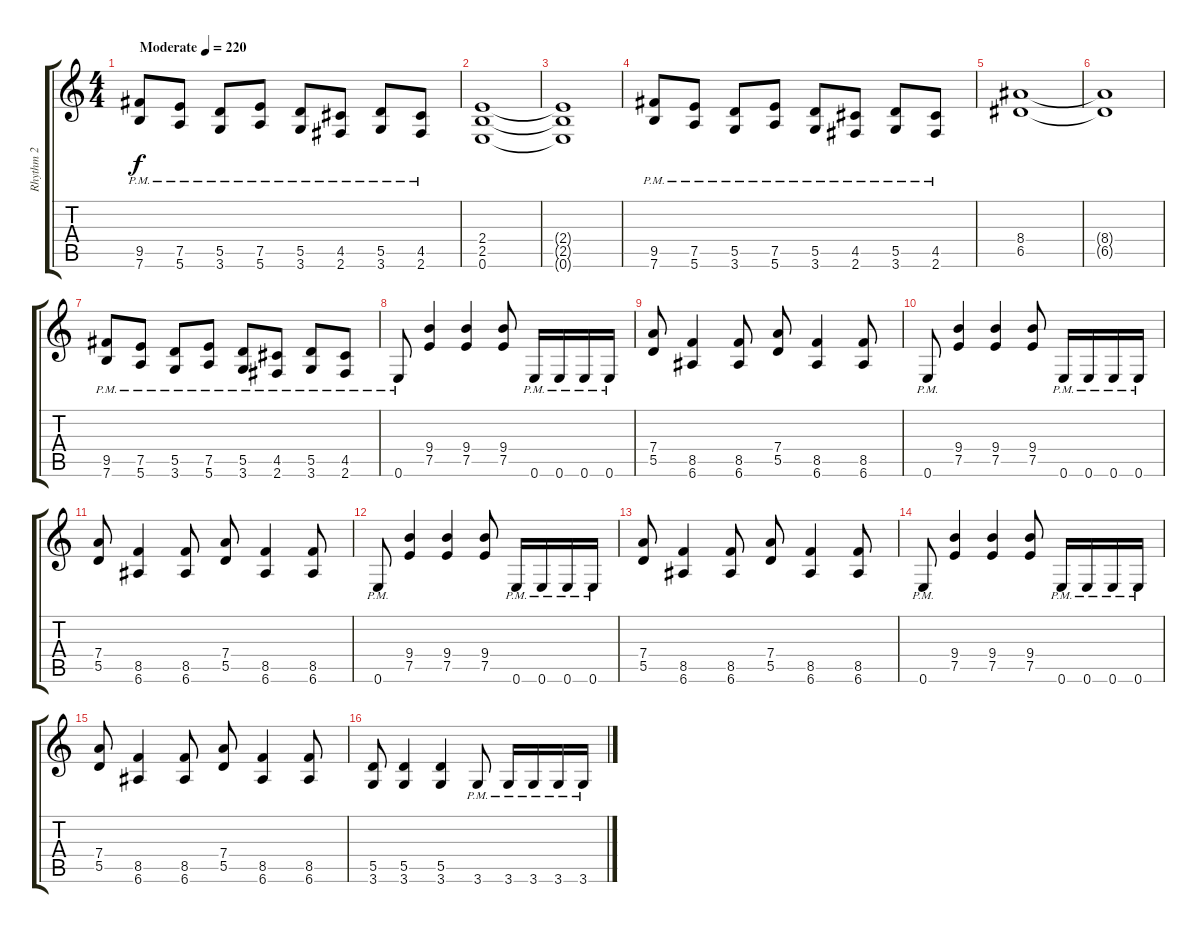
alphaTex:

\track ("Rhythm 2" "Rhythm 2") {instrument distortionguitar}
\staff {score tabs}
\tuning (E4 B3 G3 D3 A2 E2) {hide}
\ts (4 4)
\tempo (220 "Moderate")
\clef g2
\ks c
(9.5{pm} 7.6{pm}).8{dy f instrument distortionguitar} (7.5{pm} 5.6{pm}).8 (5.5{pm} 3.6{pm}).8 (7.5{pm} 5.6{pm}).8 (5.5{pm} 3.6{pm}).8 (4.5{pm} 2.6{pm}).8 (5.5{pm} 3.6{pm}).8 (4.5{pm} 2.6{pm}).8 |
(2.4 2.5 0.6).1 |
(2.4{t} 2.5{t} 0.6{t}).1 |
(9.5{pm} 7.6{pm}).8 (7.5{pm} 5.6{pm}).8 (5.5{pm} 3.6{pm}).8 (7.5{pm} 5.6{pm}).8 (5.5{pm} 3.6{pm}).8 (4.5{pm} 2.6{pm}).8 (5.5{pm} 3.6{pm}).8 (4.5{pm} 2.6{pm}).8 |
(8.4 6.5).1 |
(8.4{t} 6.5{t}).1 |
(9.5{pm} 7.6{pm}).8 (7.5{pm} 5.6{pm}).8 (5.5{pm} 3.6{pm}).8 (7.5{pm} 5.6{pm}).8 (5.5{pm} 3.6{pm}).8 (4.5{pm} 2.6{pm}).8 (5.5{pm} 3.6{pm}).8 (4.5{pm} 2.6{pm}).8 |
0.6{pm}.8 (9.4 7.5).4 (9.4 7.5).4 (9.4 7.5).8 0.6{pm}.16 0.6{pm}.16 0.6{pm}.16 0.6{pm}.16 |
(7.4 5.5).8 (8.5 6.6).4 (8.5 6.6).8 (7.4 5.5).8 (8.5 6.6).4 (8.5 6.6).8 |
0.6{pm}.8 (9.4 7.5).4 (9.4 7.5).4 (9.4 7.5).8 0.6{pm}.16 0.6{pm}.16 0.6{pm}.16 0.6{pm}.16 |
(7.4 5.5).8 (8.5 6.6).4 (8.5 6.6).8 (7.4 5.5).8 (8.5 6.6).4 (8.5 6.6).8 |
0.6{pm}.8 (9.4 7.5).4 (9.4 7.5).4 (9.4 7.5).8 0.6{pm}.16 0.6{pm}.16 0.6{pm}.16 0.6{pm}.16 |
(7.4 5.5).8 (8.5 6.6).4 (8.5 6.6).8 (7.4 5.5).8 (8.5 6.6).4 (8.5 6.6).8 |
0.6{pm}.8 (9.4 7.5).4 (9.4 7.5).4 (9.4 7.5).8 0.6{pm}.16 0.6{pm}.16 0.6{pm}.16 0.6{pm}.16 |
(7.4 5.5).8 (8.5 6.6).4 (8.5 6.6).8 (7.4 5.5).8 (8.5 6.6).4 (8.5 6.6).8 |
(5.5 3.6).8 (5.5 3.6).4 (5.5 3.6).4 3.6{pm}.8 3.6{pm}.16 3.6{pm}.16 3.6{pm}.16 3.6{pm}.16
